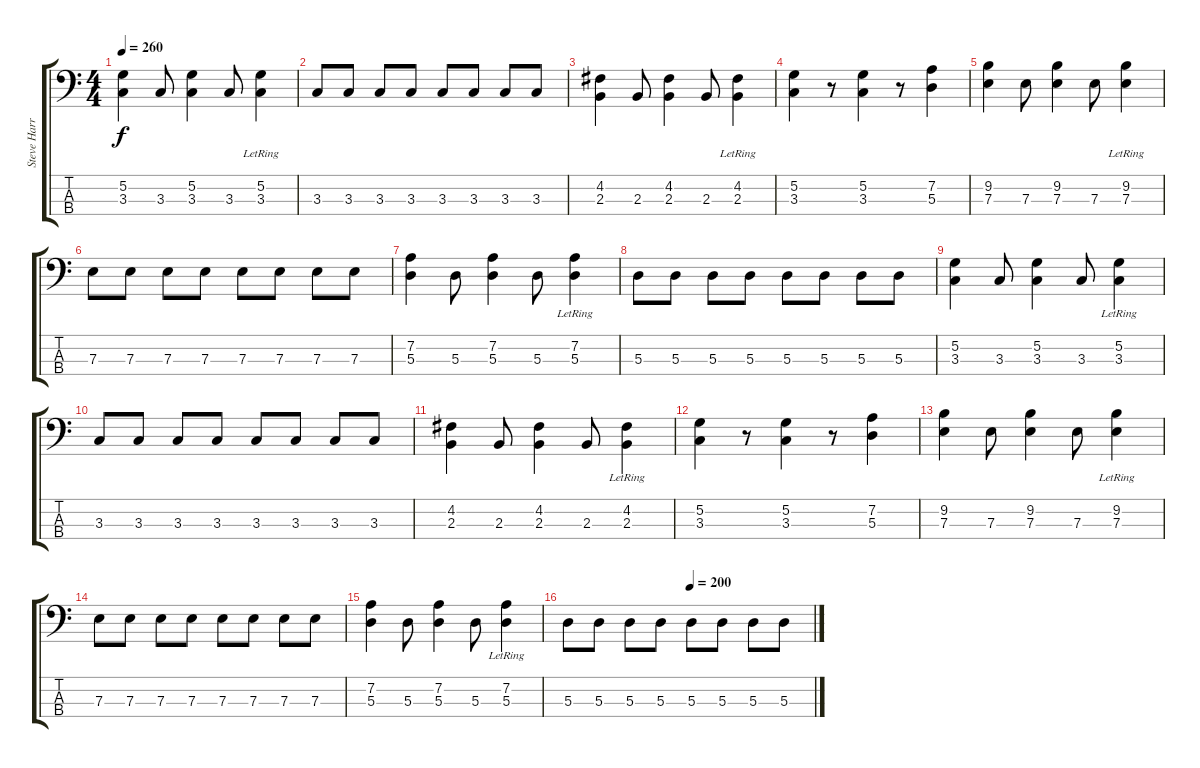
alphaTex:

\track ("Steve Harris" "Steve Harr") {instrument electricbassfinger}
\staff {score tabs}
\tuning (G2 D2 A1 E1) {hide}
\ts (4 4)
\tempo 260
\clef f4
\ks c
(5.2 3.3).4{dy f} 3.3.8 (5.2 3.3).4 3.3.8 (5.2{lr} 3.3).4 |
3.3.8 3.3.8 3.3.8 3.3.8 3.3.8 3.3.8 3.3.8 3.3.8 |
(4.2 2.3).4 2.3.8 (4.2 2.3).4 2.3.8 (4.2{lr} 2.3).4 |
(5.2 3.3).4 r.8 (5.2 3.3).4 r.8 (7.2 5.3).4 |
(9.2 7.3).4 7.3.8 (9.2 7.3).4 7.3.8 (9.2{lr} 7.3).4 |
7.3.8 7.3.8 7.3.8 7.3.8 7.3.8 7.3.8 7.3.8 7.3.8 |
(7.2 5.3).4 5.3.8 (7.2 5.3).4 5.3.8 (7.2{lr} 5.3).4 |
5.3.8 5.3.8 5.3.8 5.3.8 5.3.8 5.3.8 5.3.8 5.3.8 |
(5.2 3.3).4 3.3.8 (5.2 3.3).4 3.3.8 (5.2{lr} 3.3).4 |
3.3.8 3.3.8 3.3.8 3.3.8 3.3.8 3.3.8 3.3.8 3.3.8 |
(4.2 2.3).4 2.3.8 (4.2 2.3).4 2.3.8 (4.2{lr} 2.3).4 |
(5.2 3.3).4 r.8 (5.2 3.3).4 r.8 (7.2 5.3).4 |
(9.2 7.3).4 7.3.8 (9.2 7.3).4 7.3.8 (9.2{lr} 7.3).4 |
7.3.8 7.3.8 7.3.8 7.3.8 7.3.8 7.3.8 7.3.8 7.3.8 |
(7.2 5.3).4 5.3.8 (7.2 5.3).4 5.3.8 (7.2{lr} 5.3).4 |
\tempo (200 0.5)
5.3.8 5.3.8 5.3.8 5.3.8 5.3.8 5.3.8 5.3.8 5.3.8
